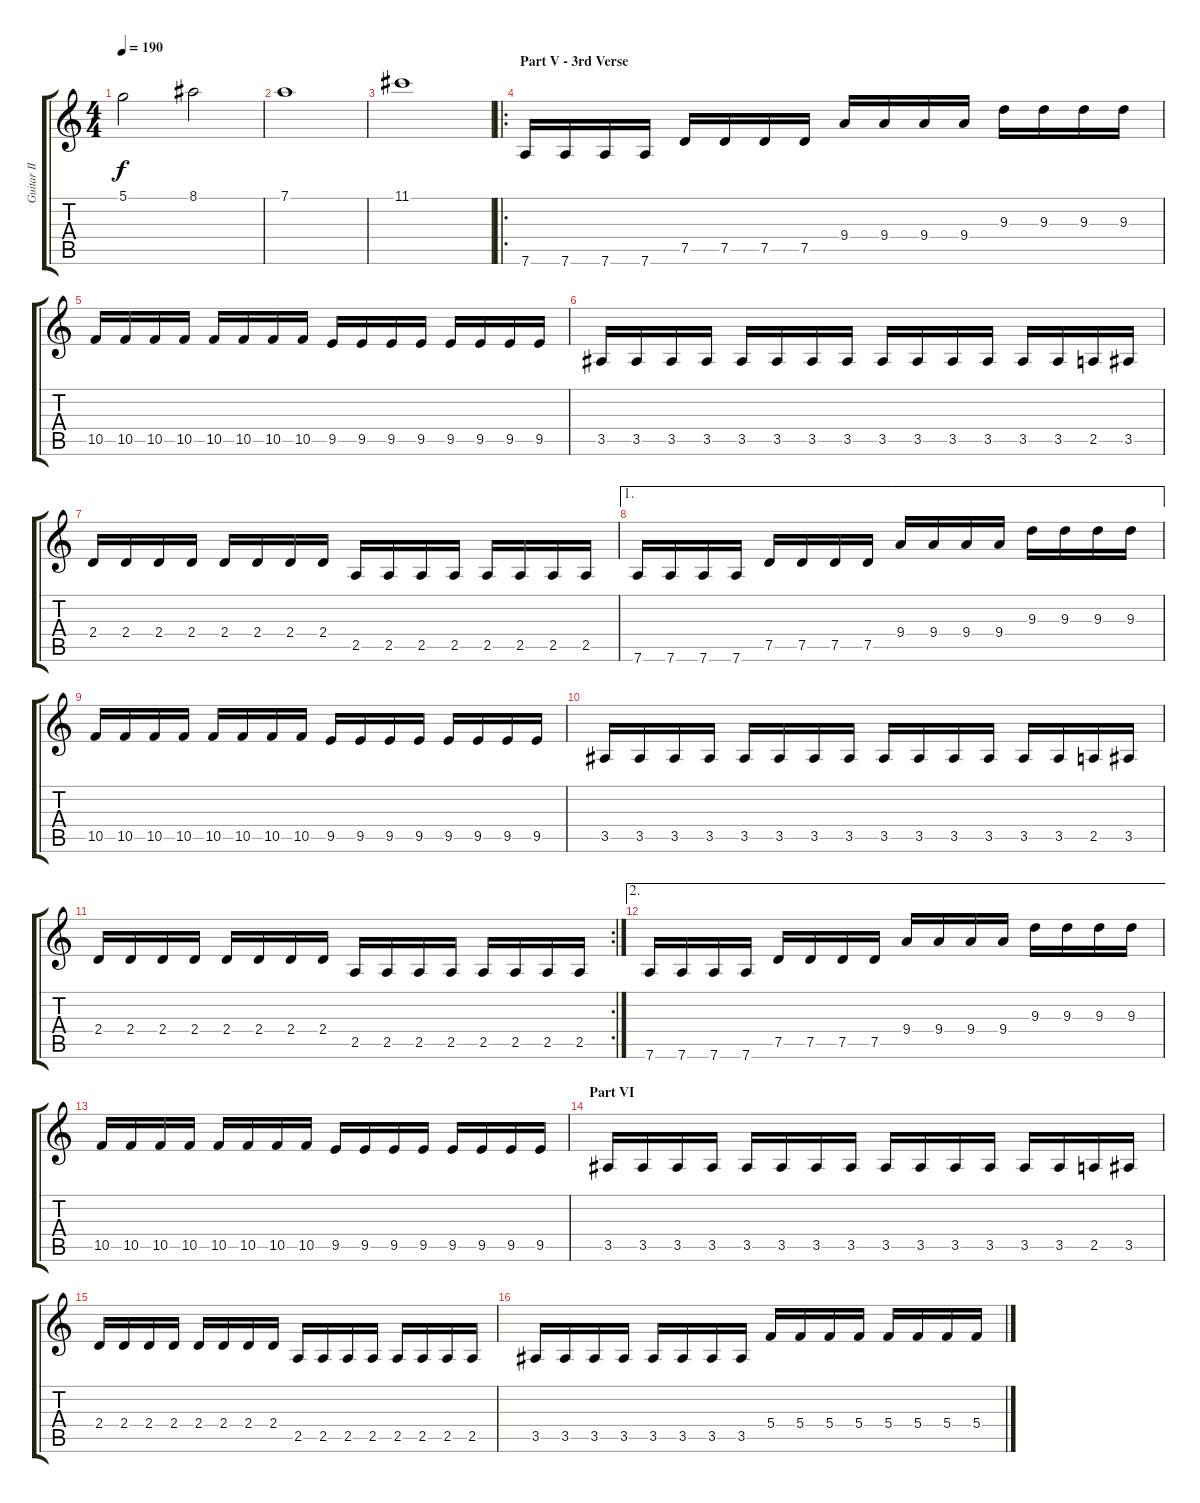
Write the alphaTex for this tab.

\track ("Guitar II" "Guitar II") {instrument distortionguitar}
\staff {score tabs}
\tuning (D4 A3 F3 C3 G2 D2) {hide}
\ts (4 4)
\tempo 190
\clef g2
\ks c
5.1.2{dy f} 8.1.2 |
7.1.1 |
11.1.1 |
\ro
\section ("" "Part V - 3rd Verse")
7.6.16 7.6.16 7.6.16 7.6.16 7.5.16 7.5.16 7.5.16 7.5.16 9.4.16 9.4.16 9.4.16 9.4.16 9.3.16 9.3.16 9.3.16 9.3.16 |
10.5.16 10.5.16 10.5.16 10.5.16 10.5.16 10.5.16 10.5.16 10.5.16 9.5.16 9.5.16 9.5.16 9.5.16 9.5.16 9.5.16 9.5.16 9.5.16 |
3.5.16 3.5.16 3.5.16 3.5.16 3.5.16 3.5.16 3.5.16 3.5.16 3.5.16 3.5.16 3.5.16 3.5.16 3.5.16 3.5.16 2.5.16 3.5.16 |
2.4.16 2.4.16 2.4.16 2.4.16 2.4.16 2.4.16 2.4.16 2.4.16 2.5.16 2.5.16 2.5.16 2.5.16 2.5.16 2.5.16 2.5.16 2.5.16 |
\ae 1
7.6.16 7.6.16 7.6.16 7.6.16 7.5.16 7.5.16 7.5.16 7.5.16 9.4.16 9.4.16 9.4.16 9.4.16 9.3.16 9.3.16 9.3.16 9.3.16 |
10.5.16 10.5.16 10.5.16 10.5.16 10.5.16 10.5.16 10.5.16 10.5.16 9.5.16 9.5.16 9.5.16 9.5.16 9.5.16 9.5.16 9.5.16 9.5.16 |
3.5.16 3.5.16 3.5.16 3.5.16 3.5.16 3.5.16 3.5.16 3.5.16 3.5.16 3.5.16 3.5.16 3.5.16 3.5.16 3.5.16 2.5.16 3.5.16 |
\rc 2
2.4.16 2.4.16 2.4.16 2.4.16 2.4.16 2.4.16 2.4.16 2.4.16 2.5.16 2.5.16 2.5.16 2.5.16 2.5.16 2.5.16 2.5.16 2.5.16 |
\ae 2
7.6.16 7.6.16 7.6.16 7.6.16 7.5.16 7.5.16 7.5.16 7.5.16 9.4.16 9.4.16 9.4.16 9.4.16 9.3.16 9.3.16 9.3.16 9.3.16 |
10.5.16 10.5.16 10.5.16 10.5.16 10.5.16 10.5.16 10.5.16 10.5.16 9.5.16 9.5.16 9.5.16 9.5.16 9.5.16 9.5.16 9.5.16 9.5.16 |
\section ("" "Part VI")
3.5.16 3.5.16 3.5.16 3.5.16 3.5.16 3.5.16 3.5.16 3.5.16 3.5.16 3.5.16 3.5.16 3.5.16 3.5.16 3.5.16 2.5.16 3.5.16 |
2.4.16 2.4.16 2.4.16 2.4.16 2.4.16 2.4.16 2.4.16 2.4.16 2.5.16 2.5.16 2.5.16 2.5.16 2.5.16 2.5.16 2.5.16 2.5.16 |
3.5.16 3.5.16 3.5.16 3.5.16 3.5.16 3.5.16 3.5.16 3.5.16 5.4.16 5.4.16 5.4.16 5.4.16 5.4.16 5.4.16 5.4.16 5.4.16
